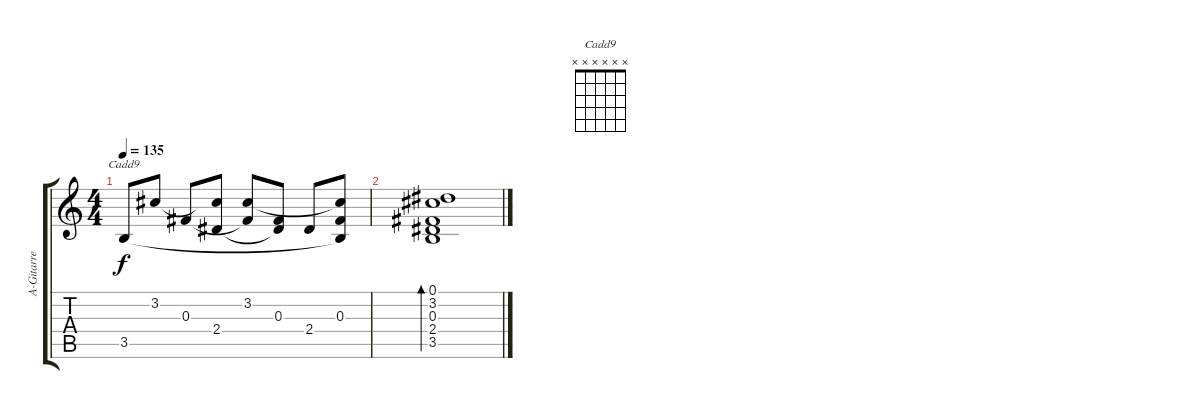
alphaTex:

\track ("A-Gitarre" "A-Gitarre") {instrument acousticguitarsteel}
\staff {score tabs}
\tuning (Eb4 Bb3 Gb3 Db3 Ab2 Eb2) {hide}
\chord ("Cadd9" x x x x x x)
\ts (4 4)
\tempo 135
\clef g2
\ks c
3.5.8{ch "Cadd9" dy f} 3.2.8 0.3.8 (3.2{t} 2.4).8 (3.2 0.3{t}).8 (0.3 2.4{t}).8 2.4.8 (3.2{t} 0.3 3.5{t}).8 |
(0.1 3.2 0.3 2.4 3.5).1{bd 480}
